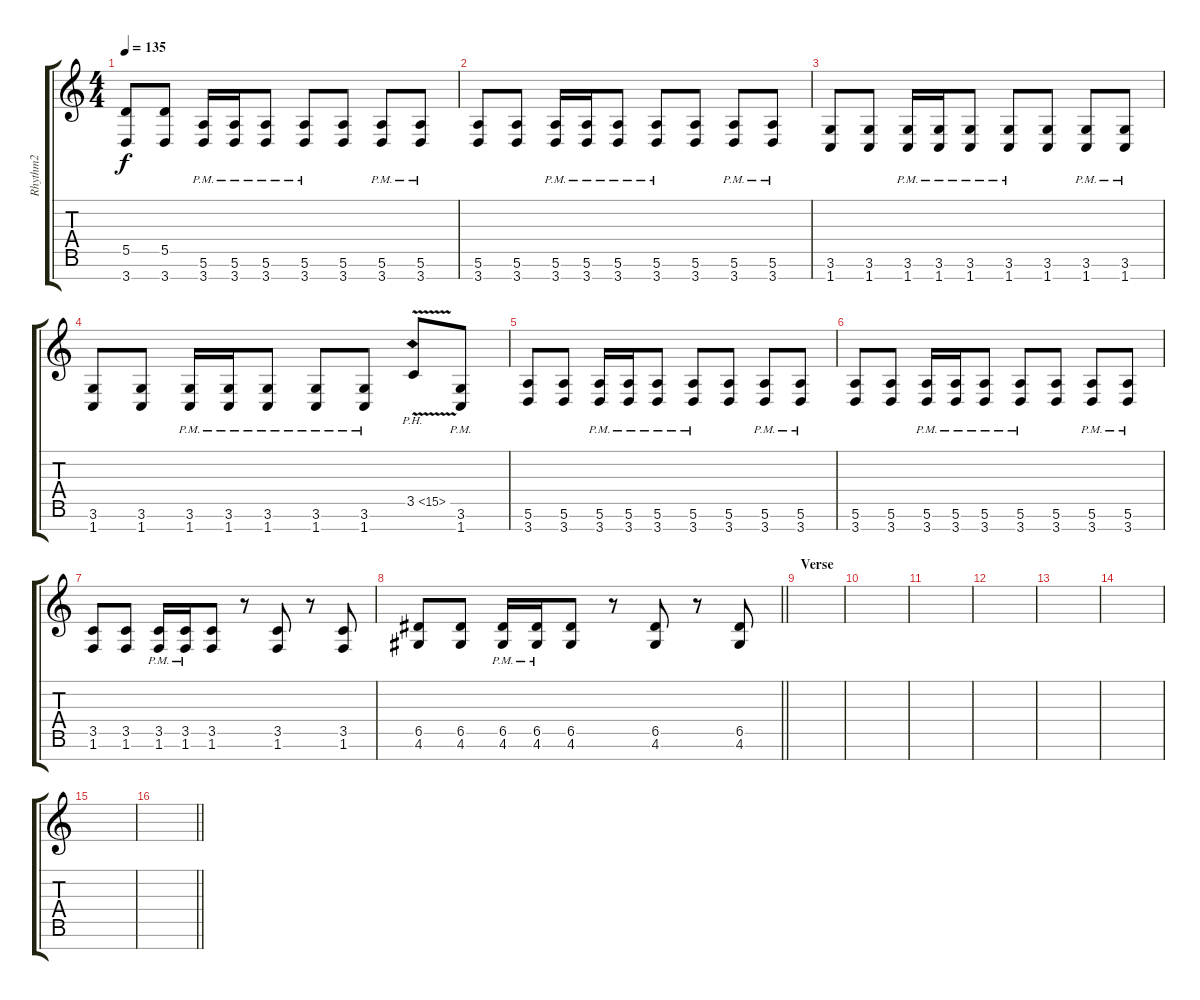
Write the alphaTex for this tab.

\track ("Rhythm2" "Rhythm2") {instrument overdrivenguitar}
\staff {score tabs}
\tuning (E4 B3 G3 D3 A2 E2 B1) {hide}
\ts (4 4)
\tempo 135
\clef g2
\ks c
(5.5 3.7).8{dy f} (5.5 3.7).8 (5.6{pm} 3.7{pm}).16 (5.6{pm} 3.7{pm}).16 (5.6{pm} 3.7{pm}).8 (5.6{pm} 3.7{pm}).8 (5.6 3.7).8 (5.6{pm} 3.7{pm}).8 (5.6{pm} 3.7{pm}).8 |
(5.6 3.7).8 (5.6 3.7).8 (5.6{pm} 3.7{pm}).16 (5.6{pm} 3.7{pm}).16 (5.6{pm} 3.7{pm}).8 (5.6{pm} 3.7{pm}).8 (5.6 3.7).8 (5.6{pm} 3.7{pm}).8 (5.6{pm} 3.7{pm}).8 |
(3.6 1.7).8 (3.6 1.7).8 (3.6{pm} 1.7{pm}).16 (3.6{pm} 1.7{pm}).16 (3.6{pm} 1.7{pm}).8 (3.6{pm} 1.7{pm}).8 (3.6 1.7).8 (3.6{pm} 1.7{pm}).8 (3.6{pm} 1.7{pm}).8 |
(3.6 1.7).8 (3.6 1.7).8 (3.6{pm} 1.7{pm}).16 (3.6{pm} 1.7{pm}).16 (3.6{pm} 1.7{pm}).8 (3.6{pm} 1.7{pm}).8 (3.6{pm} 1.7{pm}).8 3.5{ph 12 v}.8 (3.6{pm} 1.7{pm}).8 |
(5.6 3.7).8 (5.6 3.7).8 (5.6{pm} 3.7{pm}).16 (5.6{pm} 3.7{pm}).16 (5.6{pm} 3.7{pm}).8 (5.6{pm} 3.7{pm}).8 (5.6 3.7).8 (5.6{pm} 3.7{pm}).8 (5.6{pm} 3.7{pm}).8 |
(5.6 3.7).8 (5.6 3.7).8 (5.6{pm} 3.7{pm}).16 (5.6{pm} 3.7{pm}).16 (5.6{pm} 3.7{pm}).8 (5.6{pm} 3.7{pm}).8 (5.6 3.7).8 (5.6{pm} 3.7{pm}).8 (5.6{pm} 3.7{pm}).8 |
(3.5 1.6).8 (3.5 1.6).8 (3.5{pm} 1.6{pm}).16 (3.5{pm} 1.6{pm}).16 (3.5 1.6).8 r.8 (3.5 1.6).8 r.8 (3.5 1.6).8 |
\barLineRight lightlight
(6.5 4.6).8 (6.5 4.6).8 (6.5{pm} 4.6{pm}).16 (6.5{pm} 4.6{pm}).16 (6.5 4.6).8 r.8 (6.5 4.6).8 r.8 (6.5 4.6).8 |
\section ("" "Verse")
|
|
|
|
|
|
|
\barLineRight lightlight
